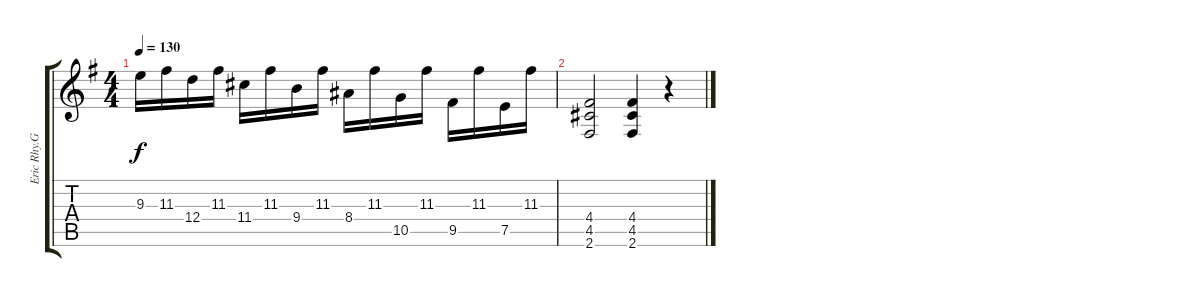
\track ("Eric Rhy.Gtr." "Eric Rhy.G") {instrument distortionguitar}
\staff {score tabs}
\tuning (E4 B3 G3 D3 A2 E2) {hide}
\ts (4 4)
\tempo 130
\clef g2
\ks g
9.3.16{dy f} 11.3.16 12.4.16 11.3.16 11.4.16 11.3.16 9.4.16 11.3.16 8.4.16 11.3.16 10.5.16 11.3.16 9.5.16 11.3.16 7.5.16 11.3.16 |
(4.4 4.5 2.6).2 (4.4 4.5 2.6).4 r.4
